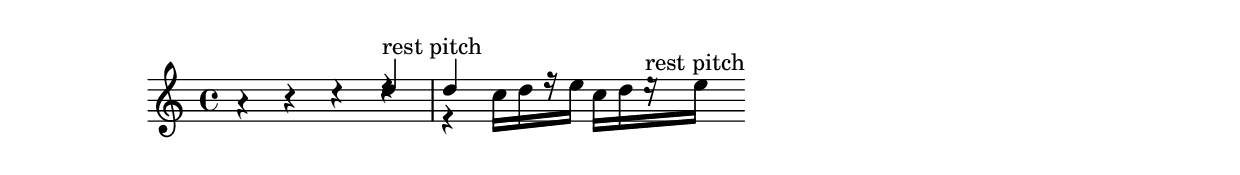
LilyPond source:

\version "2.6.0"
\header {

texidoc = "Rests can have pitches--these will be affected by
transposition and relativization. If a rest has a pitch, rest/rest and
beam/rest collision resolving will leave it alone."

}

    \layout { raggedright= ##t }

\score { \relative c'' 
	 {
	     a4\rest b4\rest c4\rest

	     <<d \\  d\rest^"rest pitch" >>
	     <<d \\  r>>
	     c16 [ d r e] 
	     c16 [ d e\rest^"rest pitch" e] 
	     
	 }
     }

